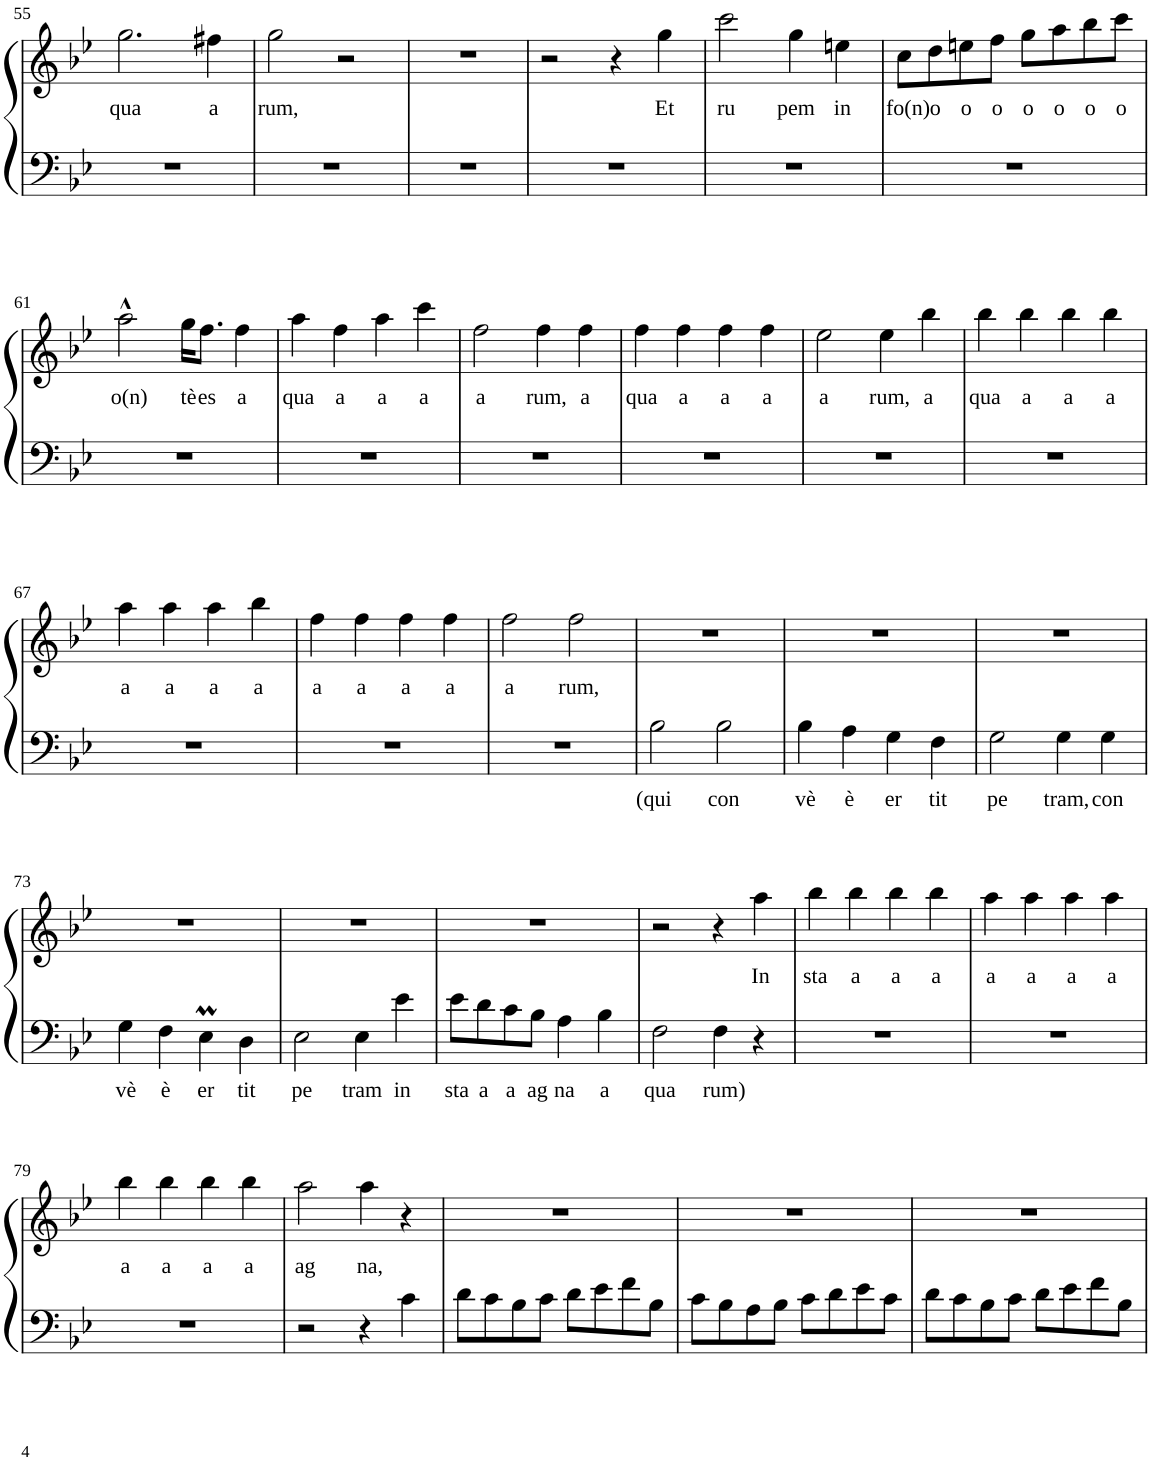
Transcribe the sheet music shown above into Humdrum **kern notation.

**kern	**text	**kern	**text
*part1	*part1	*part1	*part1
*staff2	*staff2	*staff1	*staff1
*I"Piano	*	*	*
*I'Pno	*	*	*
!!LO:PB:g=z
*clefF4	*	*clefG2	*
*k[b-e-]	*	*k[b-e-]	*
*B-:	*	*B-:	*
*M2/2	*	*M2/2	*
=55	=55	=55	=55
!	!	!	!LO:LY:b
1r	.	2.gg\	qua
!	!	!	!LO:LY:b
.	.	4ff#X\	a
=56	=56	=56	=56
!	!	!	!LO:LY:b
1r	.	2gg\	rum,
.	.	2r	.
=57	=57	=57	=57
1r	.	1r	.
=58	=58	=58	=58
1r	.	2r	.
.	.	4r	.
!	!	!	!LO:LY:b
.	.	4gg\	Et
=59	=59	=59	=59
!	!	!	!LO:LY:b
1r	.	2ccc\	ru
!	!	!	!LO:LY:b
.	.	4gg\	pem
!	!	!	!LO:LY:b
.	.	4een\	in
=60	=60	=60	=60
!	!	!	!LO:LY:b
1r	.	8cc\L	fo(n)
!	!	!	!LO:LY:b
.	.	8dd\	o
!	!	!	!LO:LY:b
.	.	8een\	o
!	!	!	!LO:LY:b
.	.	8ff\J	o
!	!	!	!LO:LY:b
.	.	8gg\L	o
!	!	!	!LO:LY:b
.	.	8aa\	o
!	!	!	!LO:LY:b
.	.	8bb-\	o
!	!	!	!LO:LY:b
.	.	8ccc\J	o
!!LO:LB:g=z
=61	=61	=61	=61
!	!	!	!LO:LY:b
1r	.	2aa^^\	o(n)
!	!	!	!LO:LY:b
.	.	16gg\KL	tè
!	!	!	!LO:LY:b
.	.	8.ff\J	es
!	!	!	!LO:LY:b
.	.	4ff\	a
=62	=62	=62	=62
!	!	!	!LO:LY:b
1r	.	4aa\	qua
!	!	!	!LO:LY:b
.	.	4ff\	a
!	!	!	!LO:LY:b
.	.	4aa\	a
!	!	!	!LO:LY:b
.	.	4ccc\	a
=63	=63	=63	=63
!	!	!	!LO:LY:b
1r	.	2ff\	a
!	!	!	!LO:LY:b
.	.	4ff\	rum,
!	!	!	!LO:LY:b
.	.	4ff\	a
=64	=64	=64	=64
!	!	!	!LO:LY:b
1r	.	4ff\	qua
!	!	!	!LO:LY:b
.	.	4ff\	a
!	!	!	!LO:LY:b
.	.	4ff\	a
!	!	!	!LO:LY:b
.	.	4ff\	a
=65	=65	=65	=65
!	!	!	!LO:LY:b
1r	.	2ee-\	a
!	!	!	!LO:LY:b
.	.	4ee-\	rum,
!	!	!	!LO:LY:b
.	.	4bb-\	a
=66	=66	=66	=66
!	!	!	!LO:LY:b
1r	.	4bb-\	qua
!	!	!	!LO:LY:b
.	.	4bb-\	a
!	!	!	!LO:LY:b
.	.	4bb-\	a
!	!	!	!LO:LY:b
.	.	4bb-\	a
!!LO:LB:g=z
=67	=67	=67	=67
!	!	!	!LO:LY:b
1r	.	4aa\	a
!	!	!	!LO:LY:b
.	.	4aa\	a
!	!	!	!LO:LY:b
.	.	4aa\	a
!	!	!	!LO:LY:b
.	.	4bb-\	a
=68	=68	=68	=68
!	!	!	!LO:LY:b
1r	.	4ff\	a
!	!	!	!LO:LY:b
.	.	4ff\	a
!	!	!	!LO:LY:b
.	.	4ff\	a
!	!	!	!LO:LY:b
.	.	4ff\	a
=69	=69	=69	=69
!	!	!	!LO:LY:b
1r	.	2ff\	a
!	!	!	!LO:LY:b
.	.	2ff\	rum,
=70	=70	=70	=70
!	!LO:LY:b	!	!
2B-\	(qui	1r	.
!	!LO:LY:b	!	!
2B-\	con	.	.
=71	=71	=71	=71
!	!LO:LY:b	!	!
4B-\	vè	1r	.
!	!LO:LY:b	!	!
4A\	è	.	.
!	!LO:LY:b	!	!
4G\	er	.	.
!	!LO:LY:b	!	!
4F\	tit	.	.
=72	=72	=72	=72
!	!LO:LY:b	!	!
2G\	pe	1r	.
!	!LO:LY:b	!	!
4G\	tram,	.	.
!	!LO:LY:b	!	!
4G\	con	.	.
!!LO:LB:g=z
=73	=73	=73	=73
!	!LO:LY:b	!	!
4G\	vè	1r	.
!	!LO:LY:b	!	!
4F\	è	.	.
!	!LO:LY:b	!	!
4E-M\	er	.	.
!	!LO:LY:b	!	!
4D\	tit	.	.
=74	=74	=74	=74
!	!LO:LY:b	!	!
2E-\	pe	1r	.
!	!LO:LY:b	!	!
4E-\	tram	.	.
!	!LO:LY:b	!	!
4e-\	in	.	.
=75	=75	=75	=75
!	!LO:LY:b	!	!
8e-\L	sta	1r	.
!	!LO:LY:b	!	!
8d\	a	.	.
!	!LO:LY:b	!	!
8c\	a	.	.
!	!LO:LY:b	!	!
8B-\J	ag	.	.
!	!LO:LY:b	!	!
4A\	na	.	.
!	!LO:LY:b	!	!
4B-\	a	.	.
=76	=76	=76	=76
!	!LO:LY:b	!	!
2F\	qua	2r	.
!	!LO:LY:b	!	!
4F\	rum)	4r	.
!	!	!	!LO:LY:b
4r	.	4aa\	In
=77	=77	=77	=77
!	!	!	!LO:LY:b
1r	.	4bb-\	sta
!	!	!	!LO:LY:b
.	.	4bb-\	a
!	!	!	!LO:LY:b
.	.	4bb-\	a
!	!	!	!LO:LY:b
.	.	4bb-\	a
=78	=78	=78	=78
!	!	!	!LO:LY:b
1r	.	4aa\	a
!	!	!	!LO:LY:b
.	.	4aa\	a
!	!	!	!LO:LY:b
.	.	4aa\	a
!	!	!	!LO:LY:b
.	.	4aa\	a
!!LO:LB:g=z
=79	=79	=79	=79
!	!	!	!LO:LY:b
1r	.	4bb-\	a
!	!	!	!LO:LY:b
.	.	4bb-\	a
!	!	!	!LO:LY:b
.	.	4bb-\	a
!	!	!	!LO:LY:b
.	.	4bb-\	a
=80	=80	=80	=80
!	!	!	!LO:LY:b
2r	.	2aa\	ag
!	!	!	!LO:LY:b
4r	.	4aa\	na,
4c\	.	4r	.
=81	=81	=81	=81
8d\L	.	1r	.
8c\	.	.	.
8B-\	.	.	.
8c\J	.	.	.
8d\L	.	.	.
8e-\	.	.	.
8f\	.	.	.
8B-\J	.	.	.
=82	=82	=82	=82
8c\L	.	1r	.
8B-\	.	.	.
8A\	.	.	.
8B-\J	.	.	.
8c\L	.	.	.
8d\	.	.	.
8e-\	.	.	.
8c\J	.	.	.
=83	=83	=83	=83
8d\L	.	1r	.
8c\	.	.	.
8B-\	.	.	.
8c\J	.	.	.
8d\L	.	.	.
8e-\	.	.	.
8f\	.	.	.
8B-\J	.	.	.
=	=	=	=
*-	*-	*-	*-
